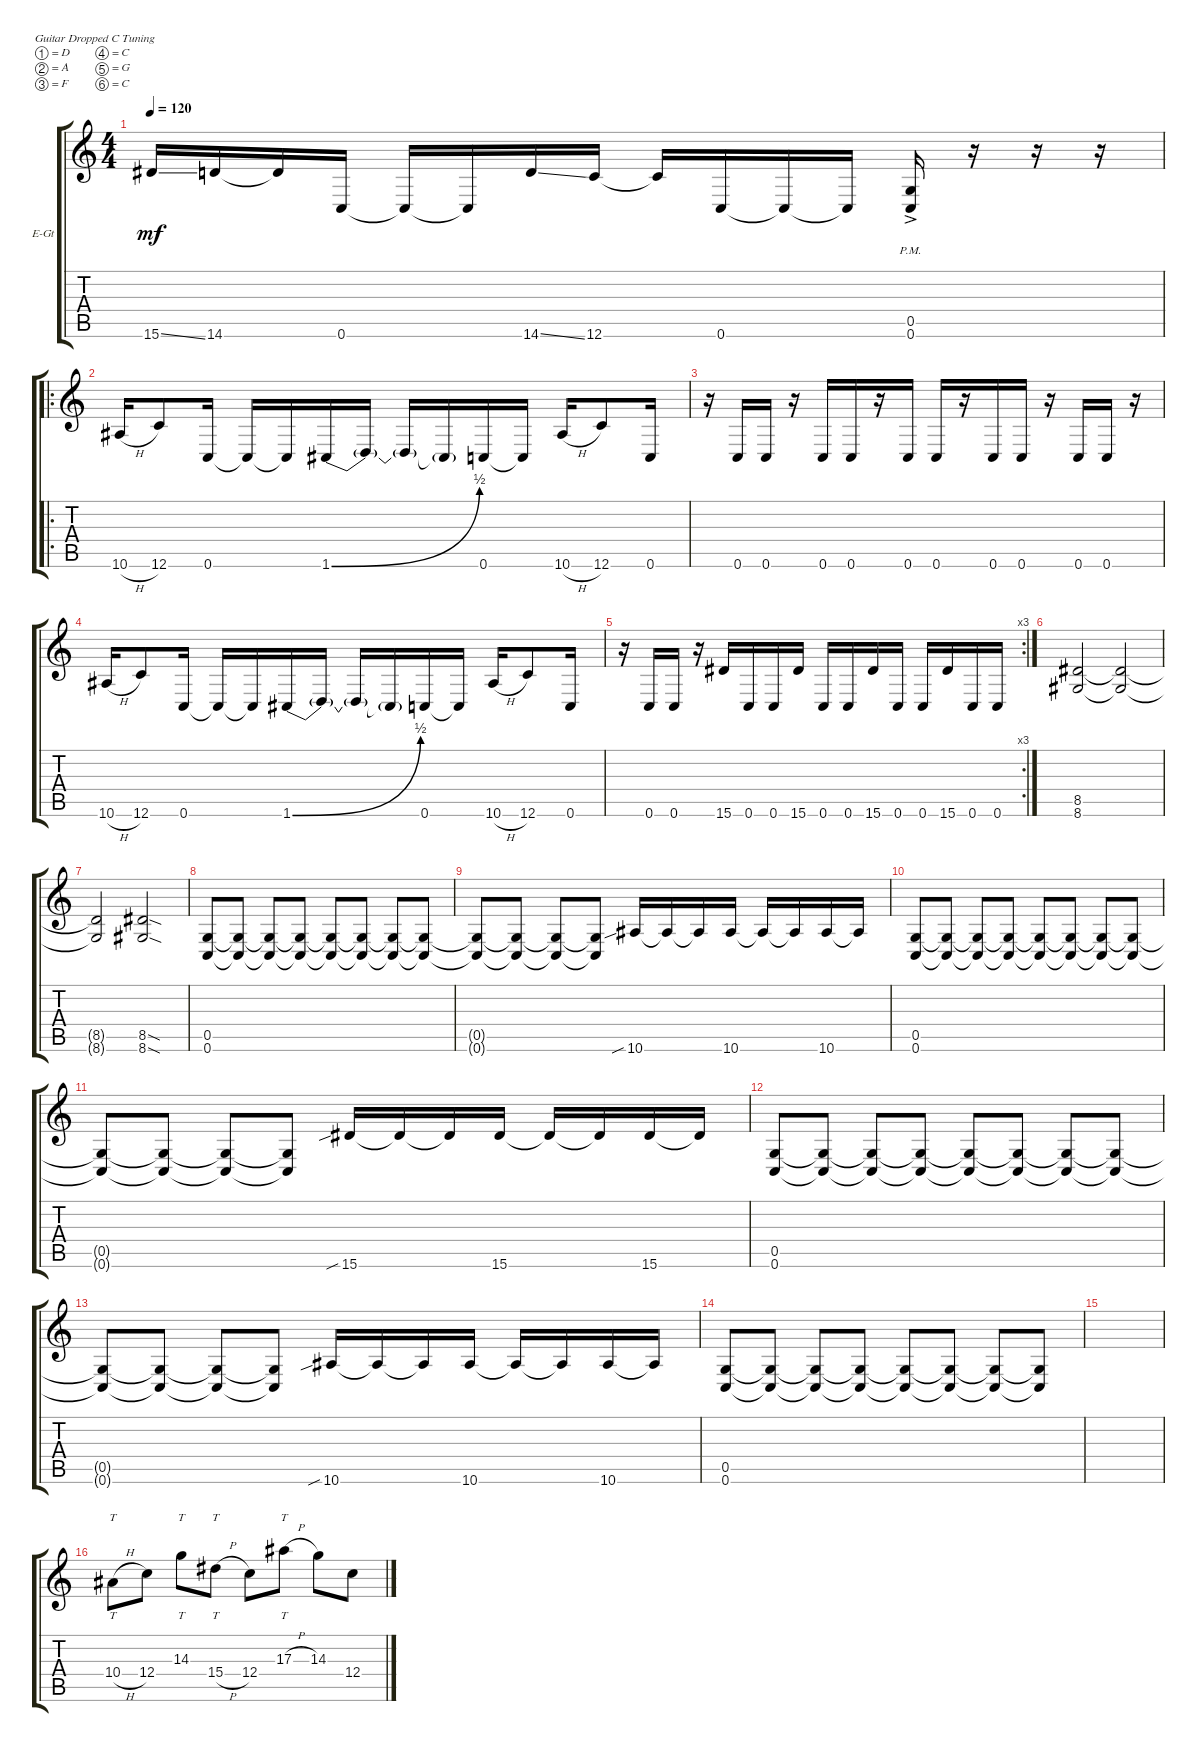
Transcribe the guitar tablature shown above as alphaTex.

\defaultSystemsLayout 4
\bracketExtendMode groupsimilarinstruments
\firstSystemTrackNameOrientation horizontal
\otherSystemsTrackNameOrientation horizontal
\track ("Guitar_Master" "E-Gt") {instrument distortionguitar}
\staff {score tabs}
\tuning (D4 A3 F3 C3 G2 C2)
\ts (4 4)
\tempo 120
\clef g2
\ks c
15.6{ss}.16{dy mf} 14.6.16 14.6{t}.16 0.6.16 0.6{t}.16 0.6{t}.16 14.6{ss}.16 12.6.16 12.6{t}.16 0.6.16 0.6{t}.16 0.6{t}.16 (0.6{ac} 0.5{ac pm}).16 r.16 r.16 r.16 |
\ro
10.6{h}.16 12.6.8 0.6.16 0.6{t}.16 0.6{t}.16 1.6{be (bend 0 0 14.399999999999999 2)}.16 1.6{t}.16 1.6{t}.16 1.6{t}.16 0.6.16 0.6{t}.16 10.6{h}.16 12.6.8 0.6.16 |
r.16 0.6.16 0.6.16 r.16 0.6.16 0.6.16 r.16 0.6.16 0.6.16 r.16 0.6.16 0.6.16 r.16 0.6.16 0.6.16 r.16 |
10.6{h}.16 12.6.8 0.6.16 0.6{t}.16 0.6{t}.16 1.6{be (bend 0 0 14.399999999999999 2)}.16 1.6{t}.16 1.6{t}.16 1.6{t}.16 0.6.16 0.6{t}.16 10.6{h}.16 12.6.8 0.6.16 |
\rc 3
r.16 0.6.16 0.6.16 r.16 15.6.16 0.6.16 0.6.16 15.6.16 0.6.16 0.6.16 15.6.16 0.6.16 0.6.16 15.6.16 0.6.16 0.6.16 |
(8.5 8.6).2 (8.6{t} 8.5{t}).2 |
(8.6{t} 8.5{t}).2 (8.6{sod} 8.5{sod}).2 |
(0.5 0.6).8 (0.5{t} 0.6{t}).8 (0.6{t} 0.5{t}).8 (0.5{t} 0.6{t}).8 (0.6{t} 0.5{t}).8 (0.5{t} 0.6{t}).8 (0.6{t} 0.5{t}).8 (0.5{t} 0.6{t}).8 |
(0.6{t} 0.5{t}).8 (0.5{t} 0.6{t}).8 (0.6{t} 0.5{t}).8 (0.5{t} 0.6{t}).8 10.6{sib}.16 10.6{t}.16 10.6{t}.16 10.6.16 10.6{t}.16 10.6{t}.16 10.6.16 10.6{t}.16 |
(0.5 0.6).8 (0.5{t} 0.6{t}).8 (0.6{t} 0.5{t}).8 (0.5{t} 0.6{t}).8 (0.6{t} 0.5{t}).8 (0.5{t} 0.6{t}).8 (0.6{t} 0.5{t}).8 (0.5{t} 0.6{t}).8 |
(0.6{t} 0.5{t}).8 (0.5{t} 0.6{t}).8 (0.6{t} 0.5{t}).8 (0.5{t} 0.6{t}).8 15.6{sib}.16 15.6{t}.16 15.6{t}.16 15.6.16 15.6{t}.16 15.6{t}.16 15.6.16 15.6{t}.16 |
(0.5 0.6).8 (0.5{t} 0.6{t}).8 (0.6{t} 0.5{t}).8 (0.5{t} 0.6{t}).8 (0.6{t} 0.5{t}).8 (0.5{t} 0.6{t}).8 (0.6{t} 0.5{t}).8 (0.5{t} 0.6{t}).8 |
(0.6{t} 0.5{t}).8 (0.5{t} 0.6{t}).8 (0.6{t} 0.5{t}).8 (0.5{t} 0.6{t}).8 10.6{sib}.16 10.6{t}.16 10.6{t}.16 10.6.16 10.6{t}.16 10.6{t}.16 10.6.16 10.6{t}.16 |
(0.5 0.6).8 (0.5{t} 0.6{t}).8 (0.6{t} 0.5{t}).8 (0.5{t} 0.6{t}).8 (0.5{t} 0.6{t}).8 (0.6{t} 0.5{t}).8 (0.5{t} 0.6{t}).8 (0.6{t} 0.5{t}).8 |
|
10.4{h}.8{tt} 12.4.8 14.3.8{tt} 15.4{h}.8{tt} 12.4.8 17.3{h}.8{tt} 14.3.8 12.4{h}.8
